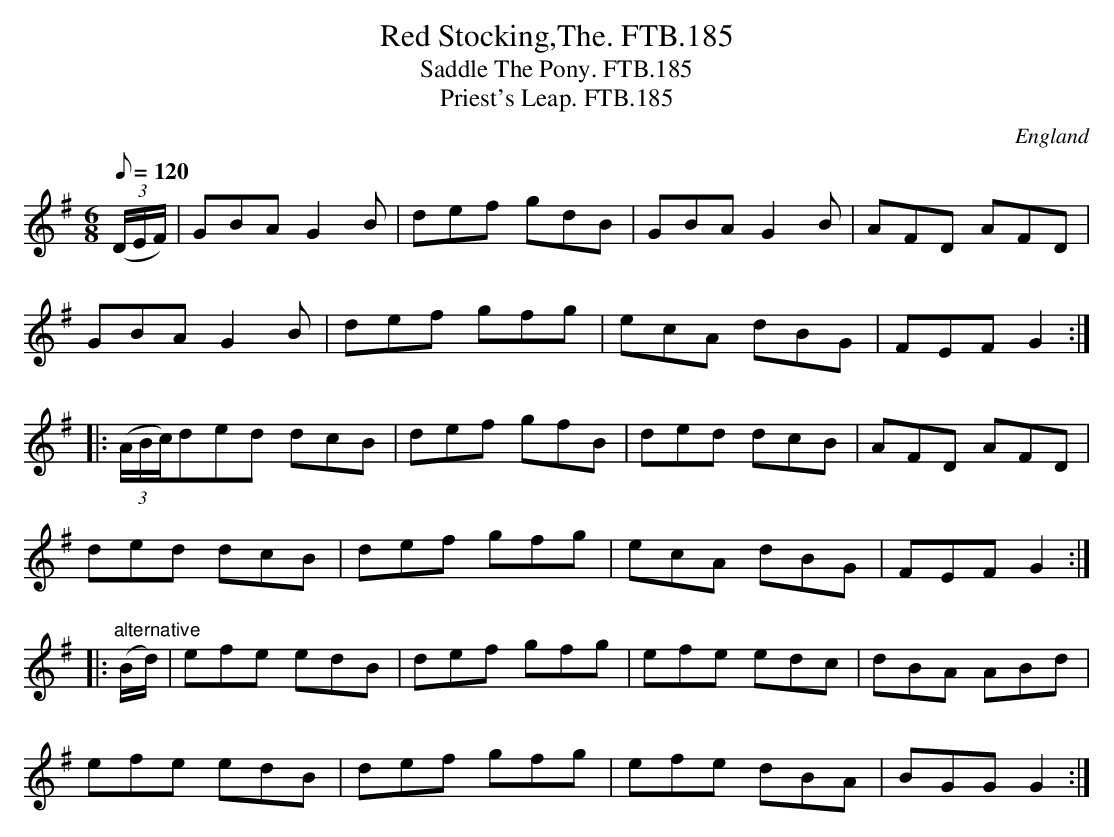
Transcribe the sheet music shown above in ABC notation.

X:1
T:Red Stocking,The. FTB.185
T:Saddle The Pony. FTB.185
T:Priest's Leap. FTB.185
M:6/8
Q:120
O:England
K:G major
((3D/E/F/)|GBAG2B|def gdB|GBAG2B|AFD AFD|
GBAG2B|def gfg|ecA dBG|FEFG2:|
|:((3A/B/c/)ded dcB|def gfB|ded dcB|AFD AFD|
ded dcB|def gfg|ecA dBG|FEFG2:|
|:"alternative"(B/d/)|efe edB|def gfg|efe edc|dBA ABd|
efe edB|def gfg|efe dBA|BGGG2:|
